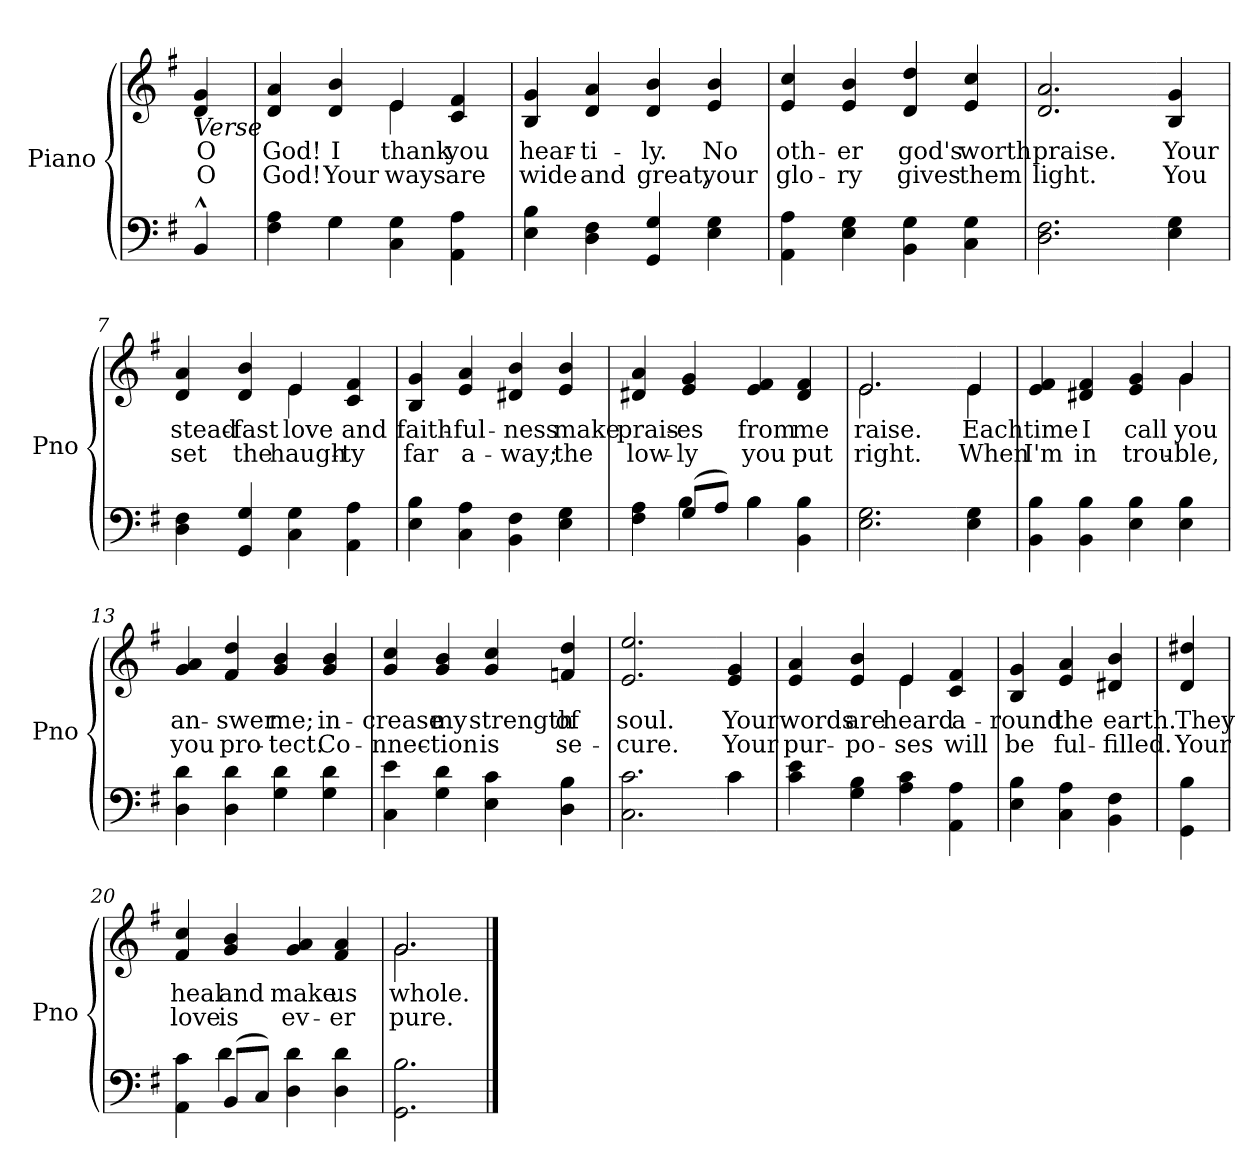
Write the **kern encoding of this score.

**kern	**kern	**text	**text
*part2	*part1	*part1	*part1
*staff2	*staff1	*staff1	*staff1
*I"Piano	*I"Piano	*	*
*I'Pno	*I'Pno	*	*
*clefF4	*clefG2	*	*
*k[f#]	*k[f#]	*	*
=1	=1	=1	=1
!	!LO:TX:b:i:t=Verse	!	!
!	!	!LO:LY:b	!LO:LY:b
4BB^^/	4d/ 4g/	O	O
=2	=2	=2	=2
*^	*	*	*
!	!	!	!LO:LY:b	!LO:LY:b
*	*	*^	*	*
4F#\ 4A\	4ryy	4d/ 4a/	2ryy	God!	God!
!	!	!	!	!LO:LY:b	!LO:LY:b
4G\	4G\	4d/ 4b/	.	I	Your
!	!	!	!	!LO:LY:b	!LO:LY:b
4C\ 4G\	2ryy	4e/	4e\	thank	ways
!	!	!	!	!LO:LY:b	!LO:LY:b
4AA\ 4A\	.	4c/ 4f#/	4ryy	you	are
*v	*v	*	*	*	*
=3	=3	=3	=3	=3
!	!	!	!LO:LY:b	!LO:LY:b
*	*v	*v	*	*
4E\ 4B\	4B/ 4g/	hear-	wide
!	!	!LO:LY:b	!LO:LY:b
4D\ 4F#\	4d/ 4a/	-ti-	and
!	!	!LO:LY:b	!LO:LY:b
4GG/ 4G/	4d/ 4b/	-ly.	great,
!	!	!LO:LY:b	!LO:LY:b
4E\ 4G\	4e/ 4b/	No	your
!!LO:LB:g=z
=4	=4	=4	=4
!	!	!LO:LY:b	!LO:LY:b
4AA\ 4A\	4e/ 4cc/	oth-	glo-
!	!	!LO:LY:b	!LO:LY:b
4E\ 4G\	4e/ 4b/	-er	-ry
!	!	!LO:LY:b	!LO:LY:b
4BB\ 4G\	4d/ 4dd/	god's	gives
!	!	!LO:LY:b	!LO:LY:b
4C\ 4G\	4e/ 4cc/	worth	them
=5	=5	=5	=5
!	!	!LO:LY:b	!LO:LY:b
2.D\ 2.F#\	2.d/ 2.a/	praise.	light.
!!LO:LB:g=z
=6-	=6-	=6-	=6-
!	!	!LO:LY:b	!LO:LY:b
4E\ 4G\	4B/ 4g/	Your	You
=7	=7	=7	=7
!	!	!LO:LY:b	!LO:LY:b
*	*^	*	*
4D\ 4F#\	4d/ 4a/	2ryy	stead-	set
!	!	!	!LO:LY:b	!LO:LY:b
4GG/ 4G/	4d/ 4b/	.	-fast	the
!	!	!	!LO:LY:b	!LO:LY:b
4C\ 4G\	4e/	4e\	love	haugh-
!	!	!	!LO:LY:b	!LO:LY:b
4AA\ 4A\	4c/ 4f#/	4ryy	and	-ty
=8	=8	=8	=8	=8
!	!	!	!LO:LY:b	!LO:LY:b
*	*v	*v	*	*
4E\ 4B\	4B/ 4g/	faith-	far
!	!	!LO:LY:b	!LO:LY:b
4C\ 4A\	4e/ 4a/	-ful-	a-
!	!	!LO:LY:b	!LO:LY:b
4BB\ 4F#\	4d#X/ 4b/	-ness	-way;
!	!	!LO:LY:b	!LO:LY:b
4E\ 4G\	4e/ 4b/	make	the
!!LO:LB:g=z
=9	=9	=9	=9
*^	*	*	*
!	!	!	!LO:LY:b	!LO:LY:b
4F#\ 4A\	4ryy	4d#X/ 4a/	prais-	low-
!	!	!	!LO:LY:b	!LO:LY:b
(8G/L	4B\	4e/ 4g/	-es	-ly
8A/J)	.	.	.	.
!	!	!	!LO:LY:b	!LO:LY:b
4B\	4B\	4e/ 4f#/	from	you
!	!	!	!LO:LY:b	!LO:LY:b
4BB\ 4B\	4ryy	4d#/ 4f#/	me	put
=10	=10	=10	=10	=10
!	!	!	!LO:LY:b	!LO:LY:b
*v	*v	*^	*	*
2.E\ 2.G\	2.e/	2.e\	raise.	right.
!!LO:LB:g=z	!!
=11-	=11-	=11-	=11-	=11-
!	!	!	!LO:LY:b	!LO:LY:b
4E\ 4G\	4e/	4e\	Each	When
=12	=12	=12	=12	=12
!	!	!	!LO:LY:b	!LO:LY:b
4BB\ 4B\	4e/ 4f#/	2.ryy	time	I'm
!	!	!	!LO:LY:b	!LO:LY:b
4BB\ 4B\	4d#X/ 4f#/	.	I	in
!	!	!	!LO:LY:b	!LO:LY:b
4E\ 4B\	4e/ 4g/	.	call	trou-
!	!	!	!LO:LY:b	!LO:LY:b
4E\ 4B\	4g/	4g\	you	-ble,
=13	=13	=13	=13	=13
!	!	!	!LO:LY:b	!LO:LY:b
*	*v	*v	*	*
4D\ 4d\	4g/ 4a/	an-	you
!	!	!LO:LY:b	!LO:LY:b
4D\ 4d\	4f#/ 4dd/	-swer	pro-
!	!	!LO:LY:b	!LO:LY:b
4G\ 4d\	4g/ 4b/	me;	-tect.
!	!	!LO:LY:b	!LO:LY:b
4G\ 4d\	4g/ 4b/	in-	Co-
=14	=14	=14	=14
!	!	!LO:LY:b	!LO:LY:b
4C\ 4e\	4g/ 4cc/	-crease	-nnec-
!	!	!LO:LY:b	!LO:LY:b
4G\ 4d\	4g/ 4b/	my	-tion
!	!	!LO:LY:b	!LO:LY:b
4E\ 4c\	4g/ 4cc/	strength	is
!	!	!LO:LY:b	!LO:LY:b
4D\ 4B\	4fn/ 4dd/	of	se-
=15	=15	=15	=15
!	!	!LO:LY:b	!LO:LY:b
2.C 2.c	2.e/ 2.ee/	soul.	-cure.
!!LO:LB:g=z
=16-	=16-	=16-	=16-
*^	*	*	*
!	!	!	!LO:LY:b	!LO:LY:b
4c\	4c\	4e/ 4g/	Your	Your
=17	=17	=17	=17	=17
!	!	!	!LO:LY:b	!LO:LY:b
*v	*v	*^	*	*
4c\ 4e\	4e/ 4a/	2ryy	words	pur-
!	!	!	!LO:LY:b	!LO:LY:b
4G\ 4B\	4e/ 4b/	.	are	-po-
!	!	!	!LO:LY:b	!LO:LY:b
4A\ 4c\	4e/	4e\	heard	-ses
!	!	!	!LO:LY:b	!LO:LY:b
4AA\ 4A\	4c/ 4f#/	4ryy	a-	will
=18	=18	=18	=18	=18
!	!	!	!LO:LY:b	!LO:LY:b
*	*v	*v	*	*
4E\ 4B\	4B/ 4g/	-round	be
!	!	!LO:LY:b	!LO:LY:b
4C\ 4A\	4e/ 4a/	the	ful-
!	!	!LO:LY:b	!LO:LY:b
4BB\ 4F#\	4d#X/ 4b/	earth.	-filled.
!!LO:LB:g=z
=19	=19	=19	=19
!	!	!LO:LY:b	!LO:LY:b
4GG\ 4B\	4d/ 4dd#X/	They	Your
=20	=20	=20	=20
*^	*	*	*
!	!	!	!LO:LY:b	!LO:LY:b
4AA\ 4c\	4ryy	4f#/ 4cc/	heal	love
!	!	!	!LO:LY:b	!LO:LY:b
(8BB/L	4d\	4g/ 4b/	and	is
8C/J)	.	.	.	.
!	!	!	!LO:LY:b	!LO:LY:b
4D\ 4d\	2ryy	4g/ 4a/	make	ev-
!	!	!	!LO:LY:b	!LO:LY:b
4D\ 4d\	.	4f#/ 4a/	us	-er
*v	*v	*	*	*
=21	=21	=21	=21
!	!	!LO:LY:b	!LO:LY:b
*	*^	*	*
2.GG\ 2.B\	2.g/	2.g\	whole.	pure.
*	*v	*v	*	*
==	==	==	==
*-	*-	*-	*-
